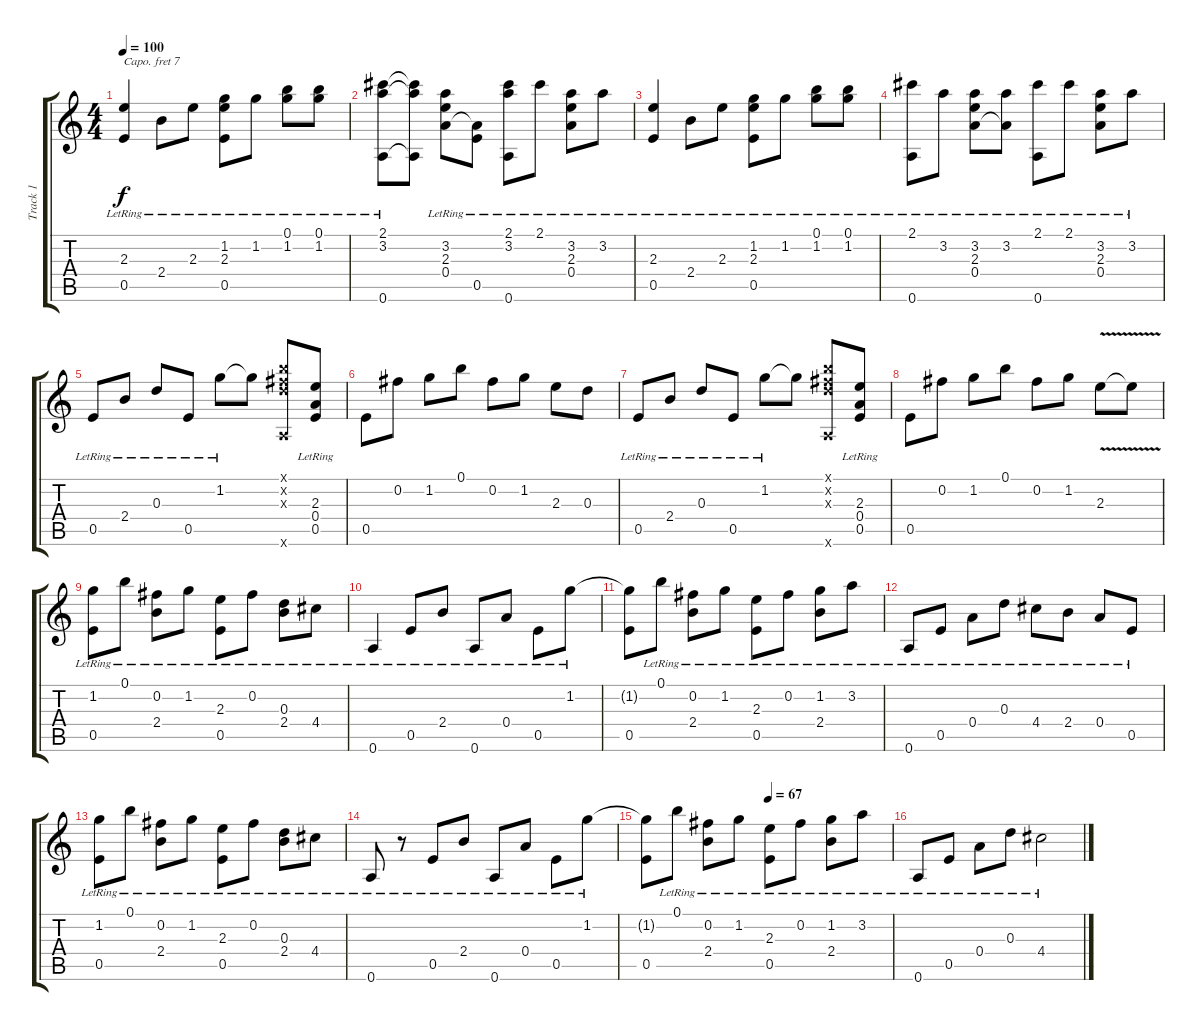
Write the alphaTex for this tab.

\track ("Track 1" "Track 1") {instrument acousticguitarsteel}
\staff {score tabs}
\capo 7
\tuning (E4 B3 G3 D3 A2 D2) {hide}
\ts (4 4)
\tempo 100
\clef g2
\ks c
(2.3{lr} 0.5{lr}).4{dy f} 2.4{lr}.8 2.3{lr}.8 (1.2{lr} 2.3{lr} 0.5{lr}).8 1.2{lr}.8 (0.1{lr} 1.2{lr}).8 (0.1{lr} 1.2{lr}).8 |
(2.1{lr} 3.2{lr} 0.6{lr}).8 (2.1{t} 3.2{t} 0.6{t}).8 (3.2{lr} 2.3{lr} 0.4{lr}).8 (0.4{t} 0.5{lr}).8 (2.1{lr} 3.2{lr} 0.6{lr}).8 2.1{lr}.8 (3.2{lr} 2.3{lr} 0.4{lr}).8 3.2{lr}.8 |
(2.3{lr} 0.5{lr}).4 2.4{lr}.8 2.3{lr}.8 (1.2{lr} 2.3{lr} 0.5{lr}).8 1.2{lr}.8 (0.1{lr} 1.2{lr}).8 (0.1{lr} 1.2{lr}).8 |
(2.1{lr} 0.6{lr}).8 3.2{lr}.8 (3.2{lr} 2.3{lr} 0.4{lr}).8 (3.2{lr} 0.4{t}).8 (2.1{lr} 0.6{lr}).8 2.1{lr}.8 (3.2{lr} 2.3{lr} 0.4{lr}).8 3.2{lr}.8 |
0.5{lr}.8 2.4{lr}.8 0.3{lr}.8 0.5{lr}.8 1.2{lr}.8 1.2{t}.8 (0.1{x} 0.2{x} 0.3{x} 0.6{x}).8 (2.3{lr} 0.4 0.5{lr}).8 |
0.5.8 0.2.8 1.2.8 0.1.8 0.2.8 1.2.8 2.3.8 0.3.8 |
0.5{lr}.8 2.4{lr}.8 0.3{lr}.8 0.5{lr}.8 1.2{lr}.8 1.2{t}.8 (0.1{x} 0.2{x} 0.3{x} 0.6{x}).8 (2.3{lr} 0.4 0.5{lr}).8 |
0.5.8 0.2.8 1.2.8 0.1.8 0.2.8 1.2.8 2.3{v}.8 2.3{t}.8 |
(1.2{lr} 0.5{lr}).8 0.1{lr}.8 (0.2{lr} 2.4{lr}).8 1.2{lr}.8 (2.3{lr} 0.5{lr}).8 0.2{lr}.8 (0.3{lr} 2.4{lr}).8 4.4{lr}.8 |
0.6{lr}.4 0.5{lr}.8 2.4{lr}.8 0.6{lr}.8 0.4{lr}.8 0.5{lr}.8 1.2{lr}.8 |
(1.2{t} 0.5).8 0.1{lr}.8 (0.2{lr} 2.4{lr}).8 1.2{lr}.8 (2.3{lr} 0.5{lr}).8 0.2{lr}.8 (1.2{lr} 2.4{lr}).8 3.2{lr}.8 |
0.6{lr}.8 0.5{lr}.8 0.4{lr}.8 0.3{lr}.8 4.4{lr}.8 2.4{lr}.8 0.4{lr}.8 0.5{lr}.8 |
(1.2{lr} 0.5{lr}).8 0.1{lr}.8 (0.2{lr} 2.4{lr}).8 1.2{lr}.8 (2.3{lr} 0.5{lr}).8 0.2{lr}.8 (0.3{lr} 2.4{lr}).8 4.4{lr}.8 |
0.6{lr}.8 r.8 0.5{lr}.8 2.4{lr}.8 0.6{lr}.8 0.4{lr}.8 0.5{lr}.8 1.2{lr}.8 |
\tempo (67 0.5)
(1.2{t} 0.5).8 0.1{lr}.8 (0.2{lr} 2.4{lr}).8 1.2{lr}.8 (2.3{lr} 0.5{lr}).8 0.2{lr}.8 (1.2{lr} 2.4{lr}).8 3.2{lr}.8 |
0.6{lr}.8 0.5{lr}.8 0.4{lr}.8 0.3{lr}.8 4.4{lr}.2
